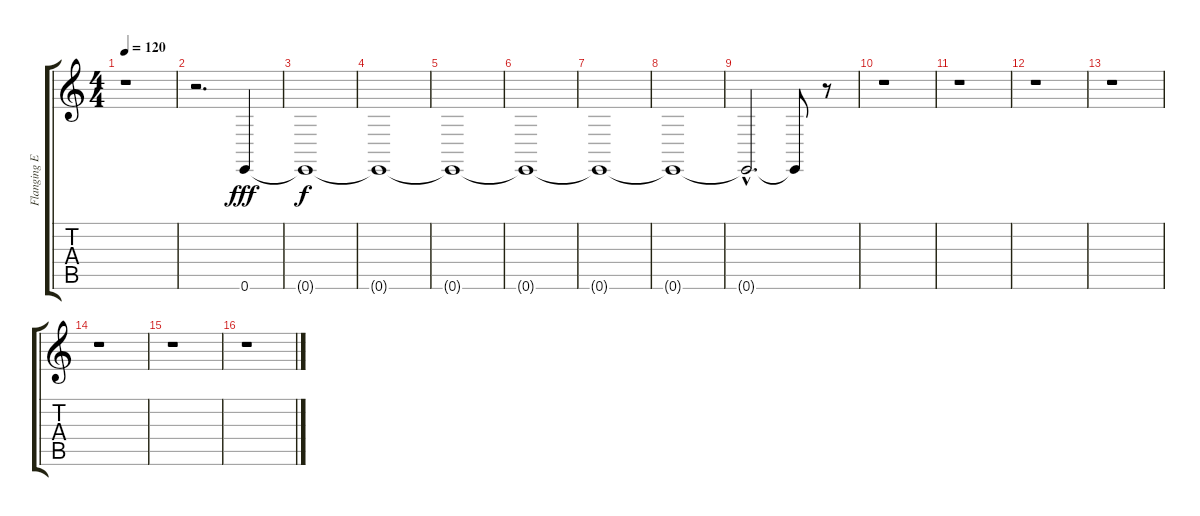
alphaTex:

\track ("Flanging Effects" "Flanging E") {instrument pad8sweep}
\staff {score tabs}
\tuning (E4 B3 G3 D3 A2 E2) {hide}
\ts (4 4)
\tempo 120
\clef g2
\ks c
r.1{dy fff instrument pad8sweep} |
r.2{d} 0.6.4 |
0.6{t}.1{dy f} |
0.6{t}.1 |
0.6{t}.1 |
0.6{t}.1 |
0.6{t}.1 |
0.6{t}.1 |
0.6{hac t}.2{d} 0.6{t}.8 r.8 |
r.1 |
r.1 |
r.1 |
r.1 |
r.1 |
r.1 |
r.1
